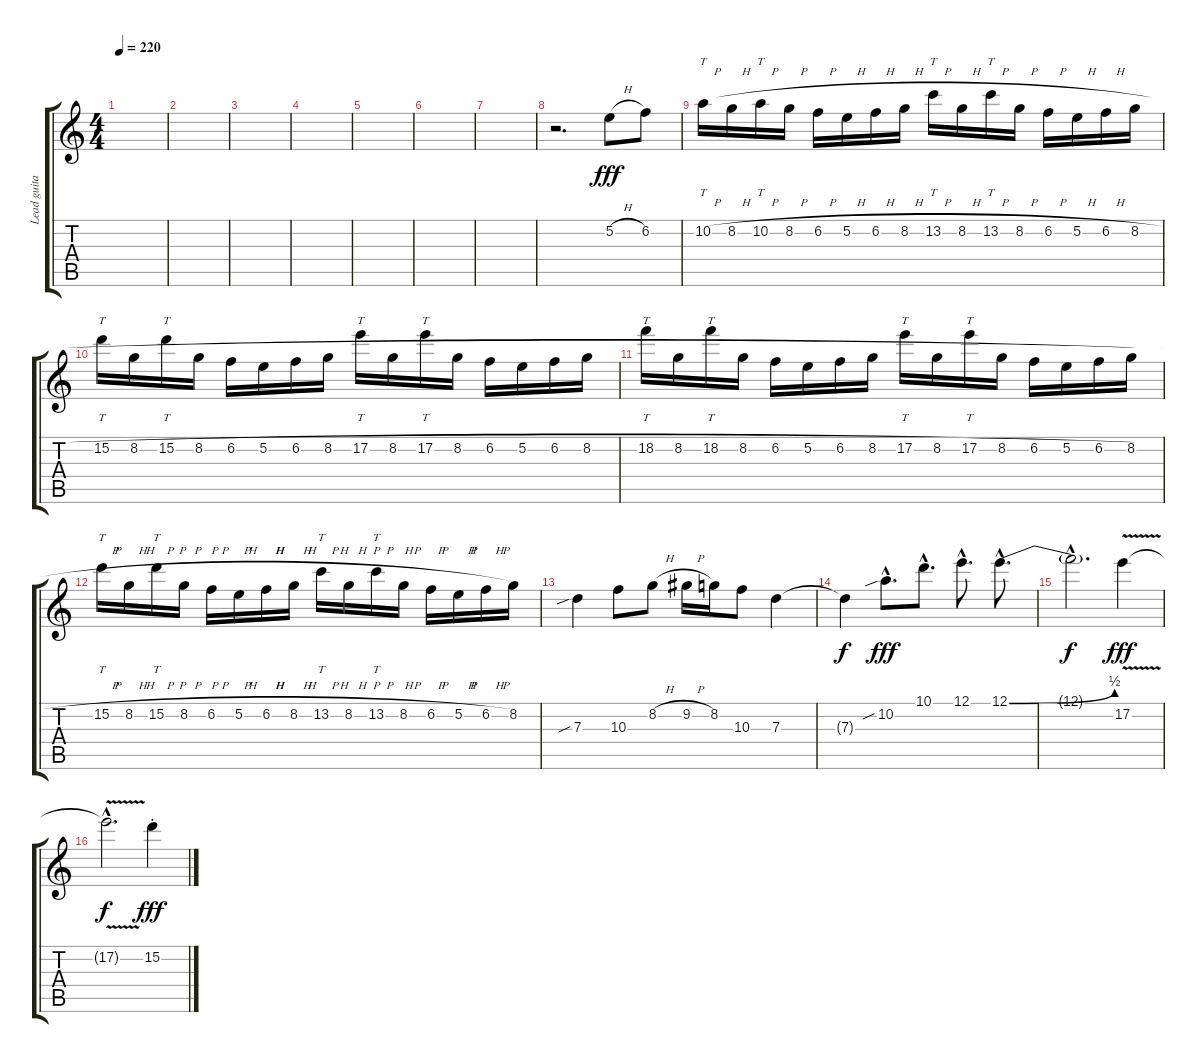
\track ("Lead guitar" "Lead guita") {instrument overdrivenguitar}
\staff {score tabs}
\tuning (E4 B3 G3 D3 A2 D2) {hide}
\ts (4 4)
\tempo 220
\clef g2
\ks c
|
|
|
|
|
|
|
r.2{d volume 16 balance 8 instrument overdrivenguitar} 5.2{h}.8{dy fff} 6.2.8 |
10.2{h}.16{tt} 8.2{h}.16 10.2{h}.16{tt} 8.2{h}.16 6.2{h}.16 5.2{h}.16 6.2{h}.16 8.2{h}.16 13.2{h}.16{tt} 8.2{h}.16 13.2{h}.16{tt} 8.2{h}.16 6.2{h}.16 5.2{h}.16 6.2{h}.16 8.2{h}.16 |
15.2{h}.16{tt} 8.2{h}.16 15.2{h}.16{tt} 8.2{h}.16 6.2{h}.16 5.2{h}.16 6.2{h}.16 8.2{h}.16 17.2{h}.16{tt} 8.2{h}.16 17.2{h}.16{tt} 8.2{h}.16 6.2{h}.16 5.2{h}.16 6.2{h}.16 8.2{h}.16 |
18.2{h}.16{tt} 8.2{h}.16 18.2{h}.16{tt} 8.2{h}.16 6.2{h}.16 5.2{h}.16 6.2{h}.16 8.2{h}.16 17.2{h}.16{tt} 8.2{h}.16 17.2{h}.16{tt} 8.2{h}.16 6.2{h}.16 5.2{h}.16 6.2{h}.16 8.2{h}.16 |
15.2{h}.16{tt} 8.2{h}.16 15.2{h}.16{tt} 8.2{h}.16 6.2{h}.16 5.2{h}.16 6.2{h}.16 8.2{h}.16 13.2{h}.16{tt} 8.2{h}.16 13.2{h}.16{tt} 8.2{h}.16 6.2{h}.16 5.2{h}.16 6.2{h}.16 8.2.16 |
7.3{sib}.4 10.3.8 8.2{h}.8 9.2{h}.16 8.2.16 10.3.8 7.3.4 |
7.3{t}.4{dy f} 10.2{sib hac}.8{d dy fff} 10.1{hac}.8{d} 12.1{hac}.8{d} 12.1{be (bend 0 0 60 2) hac}.8{d} |
12.1{hac t}.2{d dy f} 17.2{v}.4{dy fff} |
17.2{hac t}.2{d dy f} 15.2{st}.4{dy fff}
